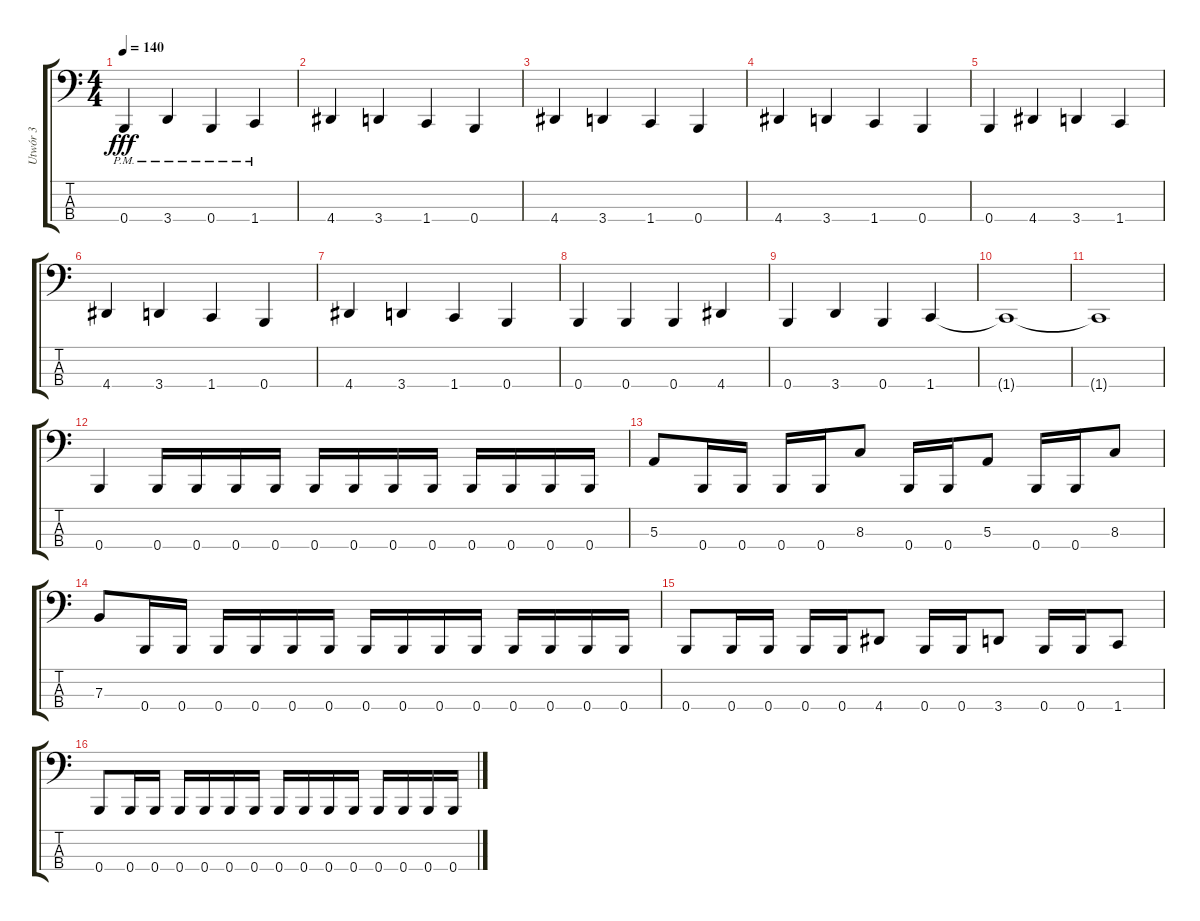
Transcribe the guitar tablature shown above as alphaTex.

\track ("Utwór 3" "Utwór 3") {instrument electricbasspick}
\staff {score tabs}
\tuning (D2 A1 E1 B0) {hide}
\ts (4 4)
\tempo 140
\clef f4
\ks c
0.4{pm}.4{dy fff} 3.4{pm}.4 0.4{pm}.4 1.4{pm}.4 |
4.4.4 3.4.4 1.4.4 0.4.4 |
4.4.4 3.4.4 1.4.4 0.4.4 |
4.4.4 3.4.4 1.4.4 0.4.4 |
0.4.4 4.4.4 3.4.4 1.4.4 |
4.4.4 3.4.4 1.4.4 0.4.4 |
4.4.4 3.4.4 1.4.4 0.4.4 |
0.4.4 0.4.4 0.4.4 4.4.4 |
0.4.4 3.4.4 0.4.4 1.4.4 |
1.4{t}.1 |
1.4{t}.1 |
0.4.4 0.4.16 0.4.16 0.4.16 0.4.16 0.4.16 0.4.16 0.4.16 0.4.16 0.4.16 0.4.16 0.4.16 0.4.16 |
5.3.8 0.4.16 0.4.16 0.4.16 0.4.16 8.3.8 0.4.16 0.4.16 5.3.8 0.4.16 0.4.16 8.3.8 |
7.3.8 0.4.16 0.4.16 0.4.16 0.4.16 0.4.16 0.4.16 0.4.16 0.4.16 0.4.16 0.4.16 0.4.16 0.4.16 0.4.16 0.4.16 |
0.4.8 0.4.16 0.4.16 0.4.16 0.4.16 4.4.8 0.4.16 0.4.16 3.4.8 0.4.16 0.4.16 1.4.8 |
0.4.8 0.4.16 0.4.16 0.4.16 0.4.16 0.4.16 0.4.16 0.4.16 0.4.16 0.4.16 0.4.16 0.4.16 0.4.16 0.4.16 0.4.16
